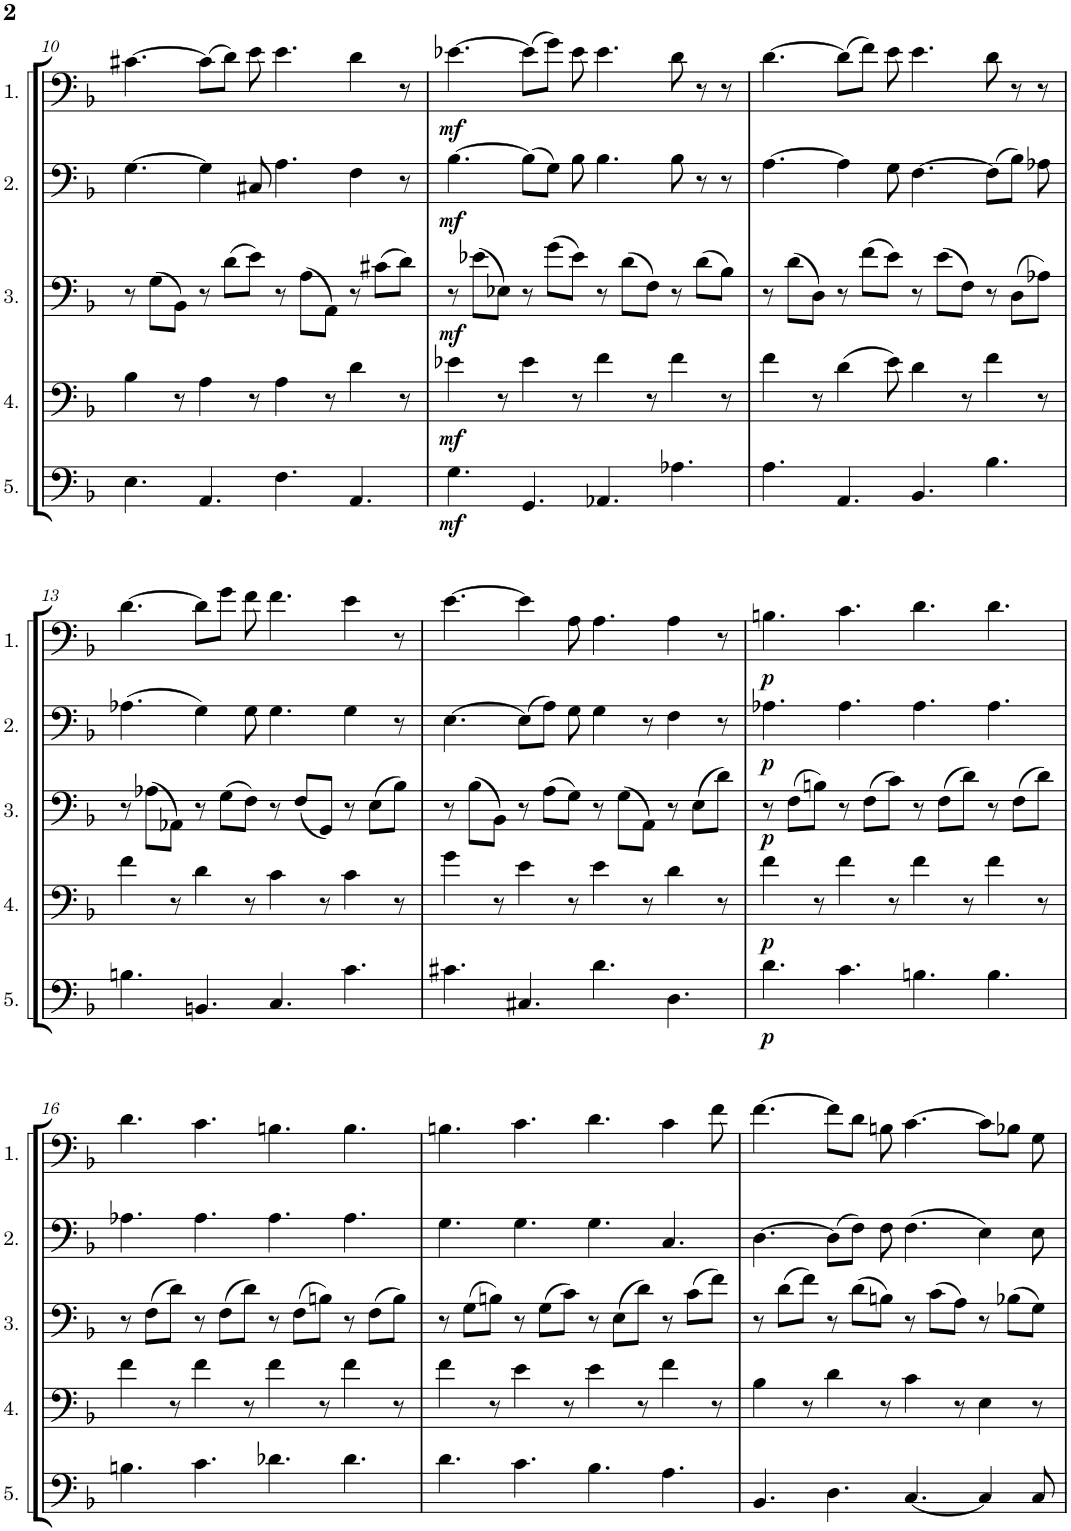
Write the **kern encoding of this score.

**kern	**dynam	**kern	**dynam	**kern	**dynam	**kern	**dynam	**kern	**dynam
*part5	*part5	*part4	*part4	*part3	*part3	*part2	*part2	*part1	*part1
*staff5	*staff5	*staff4	*staff4	*staff3	*staff3	*staff2	*staff2	*staff1	*staff1
*I"Cello 5	*	*I"Cello 4	*	*I"Cello 3	*	*I"Cello 2	*	*I"Cello 1	*
!!LO:PB:g=z
*clefF4	*	*clefF4	*	*clefF4	*	*clefF4	*	*clefF4	*
*k[b-]	*	*k[b-]	*	*k[b-]	*	*k[b-]	*	*k[b-]	*
*M12/8	*	*M12/8	*	*M12/8	*	*M12/8	*	*M12/8	*
=10	=10	=10	=10	=10	=10	=10	=10	=10	=10
4.E\	.	4B-\	.	8r	.	[4.G\	.	[4.c#X\	.
.	.	.	.	(8G\L	.	.	.	.	.
.	.	8r	.	8BB-\J)	.	.	.	.	.
4.AA/	.	4A\	.	8r	.	4G\]	.	(8c#\L]	.
.	.	.	.	(8d\L	.	.	.	8d\J)	.
.	.	8r	.	8e\J)	.	8C#X/	.	8e\	.
4.F\	.	4A\	.	8r	.	4.A\	.	4.e\	.
.	.	.	.	(8A\L	.	.	.	.	.
.	.	8r	.	8AA\J)	.	.	.	.	.
4.AA/	.	4d\	.	8r	.	4F\	.	4d\	.
.	.	.	.	(8c#X\L	.	.	.	.	.
.	.	8r	.	8d\J)	.	8r	.	8r	.
=11	=11	=11	=11	=11	=11	=11	=11	=11	=11
!	!LO:DY:b	!	!LO:DY:b	!	!LO:DY:b	!	!LO:DY:b	!	!LO:DY:b
4.G\	mf	4e-X\	mf	8r	mf	[4.B-\	mf	[4.e-X\	mf
.	.	.	.	(8e-X\L	.	.	.	.	.
.	.	8r	.	8E-X\J)	.	.	.	.	.
4.GG/	.	4e-\	.	8r	.	(8B-\L]	.	(8e-\L]	.
.	.	.	.	(8g\L	.	8G\J)	.	8g\J)	.
.	.	8r	.	8e-\J)	.	8B-\	.	8e-\	.
4.AA-X/	.	4f\	.	8r	.	4.B-\	.	4.e-\	.
.	.	.	.	(8d\L	.	.	.	.	.
.	.	8r	.	8F\J)	.	.	.	.	.
4.A-X\	.	4f\	.	8r	.	8B-\	.	8d\	.
.	.	.	.	(8d\L	.	8r	.	8r	.
.	.	8r	.	8B-\J)	.	8r	.	8r	.
=12	=12	=12	=12	=12	=12	=12	=12	=12	=12
4.A\	.	4f\	.	8r	.	[4.A\	.	[4.d\	.
.	.	.	.	(8d\L	.	.	.	.	.
.	.	8r	.	8D\J)	.	.	.	.	.
4.AA/	.	(4d\	.	8r	.	4A\]	.	(8d\L]	.
.	.	.	.	(8f\L	.	.	.	8f\J)	.
.	.	8e\)	.	8e\J)	.	8G\	.	8e\	.
4.BB-/	.	4d\	.	8r	.	[4.F\	.	4.e\	.
.	.	.	.	(8e\L	.	.	.	.	.
.	.	8r	.	8F\J)	.	.	.	.	.
4.B-\	.	4f\	.	8r	.	(8F\L]	.	8d\	.
.	.	.	.	(8D\L	.	8B-\J)	.	8r	.
.	.	8r	.	8A-X\J)	.	8A-X\	.	8r	.
!!LO:LB:g=z
=13	=13	=13	=13	=13	=13	=13	=13	=13	=13
4.Bn\	.	4f\	.	8r	.	(4.A-X\	.	[4.d\	.
.	.	.	.	(8A-X\L	.	.	.	.	.
.	.	8r	.	8AA-X\J)	.	.	.	.	.
4.BBn/	.	4d\	.	8r	.	4G\)	.	8d\L]	.
.	.	.	.	(8G\L	.	.	.	8g\J	.
.	.	8r	.	8F\J)	.	8G\	.	8f\	.
4.C/	.	4c\	.	8r	.	4.G\	.	4.f\	.
.	.	.	.	(8F/L	.	.	.	.	.
.	.	8r	.	8GG/J)	.	.	.	.	.
4.c\	.	4c\	.	8r	.	4G\	.	4e\	.
.	.	.	.	(8E\L	.	.	.	.	.
.	.	8r	.	8B-\J)	.	8r	.	8r	.
=14	=14	=14	=14	=14	=14	=14	=14	=14	=14
4.c#X\	.	4g\	.	8r	.	[4.E\	.	[4.e\	.
.	.	.	.	(8B-\L	.	.	.	.	.
.	.	8r	.	8BB-\J)	.	.	.	.	.
4.C#X/	.	4e\	.	8r	.	(8E\L]	.	4e\]	.
.	.	.	.	(8A\L	.	8A\J)	.	.	.
.	.	8r	.	8G\J)	.	8G\	.	8A\	.
4.d\	.	4e\	.	8r	.	4G\	.	4.A\	.
.	.	.	.	(8G\L	.	.	.	.	.
.	.	8r	.	8AA\J)	.	8r	.	.	.
4.D\	.	4d\	.	8r	.	4F\	.	4A\	.
.	.	.	.	(8E\L	.	.	.	.	.
.	.	8r	.	8d\J)	.	8r	.	8r	.
=15	=15	=15	=15	=15	=15	=15	=15	=15	=15
!	!LO:DY:b	!	!LO:DY:b	!	!LO:DY:b	!	!LO:DY:b	!	!LO:DY:b
4.d\	p	4f\	p	8r	p	4.A-X\	p	4.Bn\	p
.	.	.	.	(8F\L	.	.	.	.	.
.	.	8r	.	8Bn\J)	.	.	.	.	.
4.c\	.	4f\	.	8r	.	4.A-\	.	4.c\	.
.	.	.	.	(8F\L	.	.	.	.	.
.	.	8r	.	8c\J)	.	.	.	.	.
4.Bn\	.	4f\	.	8r	.	4.A-\	.	4.d\	.
.	.	.	.	(8F\L	.	.	.	.	.
.	.	8r	.	8d\J)	.	.	.	.	.
4.B\	.	4f\	.	8r	.	4.A-\	.	4.d\	.
.	.	.	.	(8F\L	.	.	.	.	.
.	.	8r	.	8d\J)	.	.	.	.	.
!!LO:LB:g=z
=16	=16	=16	=16	=16	=16	=16	=16	=16	=16
4.Bn\	.	4f\	.	8r	.	4.A-X\	.	4.d\	.
.	.	.	.	(8F\L	.	.	.	.	.
.	.	8r	.	8d\J)	.	.	.	.	.
4.c\	.	4f\	.	8r	.	4.A-\	.	4.c\	.
.	.	.	.	(8F\L	.	.	.	.	.
.	.	8r	.	8d\J)	.	.	.	.	.
4.d-X\	.	4f\	.	8r	.	4.A-\	.	4.Bn\	.
.	.	.	.	(8F\L	.	.	.	.	.
.	.	8r	.	8Bn\J)	.	.	.	.	.
4.d-\	.	4f\	.	8r	.	4.A-\	.	4.B\	.
.	.	.	.	(8F\L	.	.	.	.	.
.	.	8r	.	8B\J)	.	.	.	.	.
=17	=17	=17	=17	=17	=17	=17	=17	=17	=17
4.d\	.	4f\	.	8r	.	4.G\	.	4.Bn\	.
.	.	.	.	(8G\L	.	.	.	.	.
.	.	8r	.	8Bn\J)	.	.	.	.	.
4.c\	.	4e\	.	8r	.	4.G\	.	4.c\	.
.	.	.	.	(8G\L	.	.	.	.	.
.	.	8r	.	8c\J)	.	.	.	.	.
4.B-\	.	4e\	.	8r	.	4.G\	.	4.d\	.
.	.	.	.	(8E\L	.	.	.	.	.
.	.	8r	.	8d\J)	.	.	.	.	.
4.A\	.	4f\	.	8r	.	4.C/	.	4c\	.
.	.	.	.	(8c\L	.	.	.	.	.
.	.	8r	.	8f\J)	.	.	.	8f\	.
=18	=18	=18	=18	=18	=18	=18	=18	=18	=18
4.BB-/	.	4B-\	.	8r	.	[4.D\	.	[4.f\	.
.	.	.	.	(8d\L	.	.	.	.	.
.	.	8r	.	8f\J)	.	.	.	.	.
4.D\	.	4d\	.	8r	.	(8D\L]	.	8f\L]	.
.	.	.	.	(8d\L	.	8F\J)	.	8d\J	.
.	.	8r	.	8Bn\J)	.	8F\	.	8Bn\	.
[4.C/	.	4c\	.	8r	.	(4.F\	.	[4.c\	.
.	.	.	.	(8c\L	.	.	.	.	.
.	.	8r	.	8A\J)	.	.	.	.	.
4C/]	.	4E\	.	8r	.	4E\)	.	8c\L]	.
.	.	.	.	(8B-X\L	.	.	.	8B-X\J	.
8C/	.	8r	.	8G\J)	.	8E\	.	8G\	.
=	=	=	=	=	=	=	=	=	=
*-	*-	*-	*-	*-	*-	*-	*-	*-	*-
